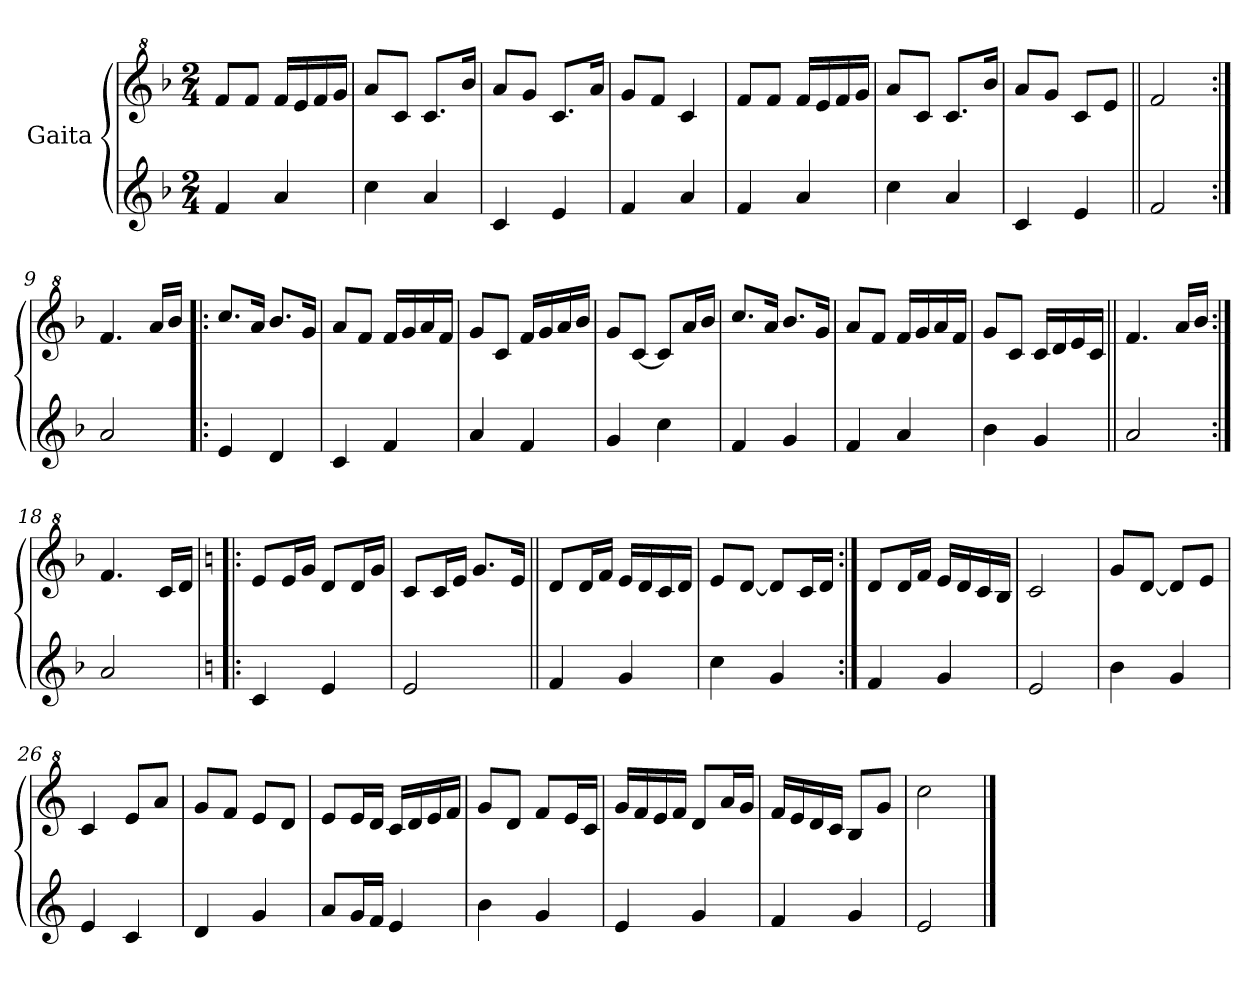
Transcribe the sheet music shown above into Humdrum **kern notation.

**kern	**kern
*part2	*part1
*staff2	*staff1
*I"Gaita	*I"Gaita
*clefG2	*clefG^2
*k[b-]	*k[b-]
*M2/4	*M2/4
*MM120	*MM120
=1	=1
4f/	8ff/L
.	8ff/J
4a/	16ff/LL
.	16ee/
.	16ff/
.	16gg/JJ
=2	=2
4cc\	8aa/L
.	8cc/J
4a/	8.cc/L
.	16bb-/Jk
=3	=3
4c/	8aa/L
.	8gg/J
4e/	8.cc/L
.	16aa/Jk
=4	=4
4f/	8gg/L
.	8ff/J
4a/	4cc/
=5	=5
4f/	8ff/L
.	8ff/J
4a/	16ff/LL
.	16ee/
.	16ff/
.	16gg/JJ
=6	=6
4cc\	8aa/L
.	8cc/J
4a/	8.cc/L
.	16bb-/Jk
=7	=7
4c/	8aa/L
.	8gg/J
4e/	8cc/L
.	8ee/J
=8||	=8||
2f/	2ff/
=9:|!	=9:|!
2a/	4.ff/
.	16aa/LL
.	16bb-/JJ
!!LO:LB:g=z
=10!|:	=10!|:
4e/	8.ccc/L
.	16aa/Jk
4d/	8.bb-/L
.	16gg/Jk
=11	=11
4c/	8aa/L
.	8ff/J
4f/	16ff/LL
.	16gg/
.	16aa/
.	16ff/JJ
=12	=12
4a/	8gg/L
.	8cc/J
4f/	16ff/LL
.	16gg/
.	16aa/
.	16bb-/JJ
=13	=13
4g/	8gg/L
.	[8cc/J
4cc\	8cc/L]
.	16aa/L
.	16bb-/JJ
=14	=14
4f/	8.ccc/L
.	16aa/Jk
4g/	8.bb-/L
.	16gg/Jk
=15	=15
4f/	8aa/L
.	8ff/J
4a/	16ff/LL
.	16gg/
.	16aa/
.	16ff/JJ
=16	=16
4b-\	8gg/L
.	8cc/J
4g/	16cc/LL
.	16dd/
.	16ee/
.	16cc/JJ
=17||	=17||
2a/	4.ff/
.	16aa/LL
.	16bb-/JJ
!!LO:LB:g=z
=18:|!	=18:|!
2a/	4.ff/
.	16cc/LL
.	16dd/JJ
=19!|:	=19!|:
*k[]	*k[]
4c/	8ee/L
.	16ee/L
.	16gg/JJ
4e/	8dd/L
.	16dd/L
.	16gg/JJ
=20	=20
2e/	8cc/L
.	16cc/L
.	16ee/JJ
.	8.gg/L
.	16ee/Jk
=21||	=21||
4f/	8dd/L
.	16dd/L
.	16ff/JJ
4g/	16ee/LL
.	16dd/
.	16cc/
.	16dd/JJ
=22	=22
4cc\	8ee/L
.	[8dd/J
4g/	8dd/L]
.	16cc/L
.	16dd/JJ
=23:|!	=23:|!
4f/	8dd/L
.	16dd/L
.	16ff/JJ
4g/	16ee/LL
.	16dd/
.	16cc/
.	16b/JJ
=24	=24
2e/	2cc/
=25	=25
4b\	8gg/L
.	[8dd/J
4g/	8dd/L]
.	8ee/J
!!LO:LB:g=z
=26	=26
4e/	4cc/
4c/	8ee/L
.	8aa/J
=27	=27
4d/	8gg/L
.	8ff/J
4g/	8ee/L
.	8dd/J
=28	=28
8a/L	8ee/L
16g/L	16ee/L
16f/JJ	16dd/JJ
4e/	16cc/LL
.	16dd/
.	16ee/
.	16ff/JJ
=29	=29
4b\	8gg/L
.	8dd/J
4g/	8ff/L
.	16ee/L
.	16cc/JJ
=30	=30
4e/	16gg/LL
.	16ff/
.	16ee/
.	16ff/JJ
4g/	8dd/L
.	16aa/L
.	16gg/JJ
=31	=31
4f/	16ff/LL
.	16ee/
.	16dd/
.	16cc/JJ
4g/	8b/L
.	8gg/J
=32	=32
2e/	2ccc\
==	==
*-	*-
